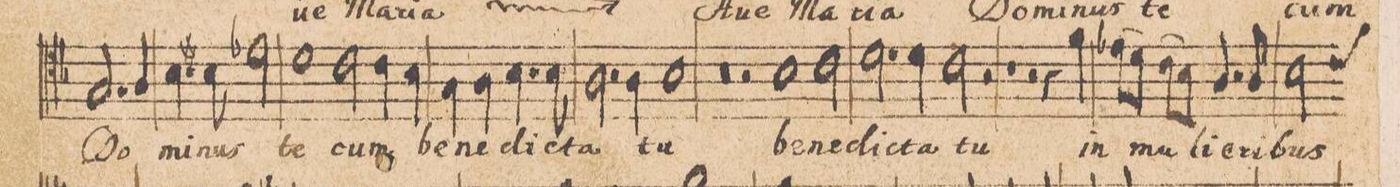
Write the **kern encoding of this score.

**kern	**text	**text
*I"[TENOR.]	*	*
*clefC4	*	*
*k[b-]	*	*
*met(c|)	*	*
*M2/1	*	*
2.G/	Do-	.
4A/	.	.
4.Bn\	-mi-	.
8B\	-nus	.
2e-X\	te-	.
=15-	=15-	=15-
1d	.	.
2c\	-cum	.
4c\	be-	.
4B-y\	.	.
=16-	=16-	=16-
4G\	-ne-	.
4A\	.	.
4.B-\	-di-	.
8B-\	cta	.
2.A\	.	.
4A\	tu	.
=17-	=17-	=17-
1B-	.	.
0r	.	.
=18-	=18-	=18-
2r	.	.
1B-\	be-	.
=19-	=19-	=19-
2c\	-ne-	.
2.d\	-di-	.
4d\	-cta	.
=20-	=20-	=20-
2c\	tu	.
2r	.	.
1r	.	.
=21-	=21-	=21-
2r	.	.
4r	.	.
4f\	in	.
(8e-X\L	mu-	.
8d\J)	.	.
(8c\L	-li-	.
8B-\J)	.	.
4.A/	-e-	.
8A/	-ri-	.
=22-	=22-	=22-
*custos:c	*	*
2B-\	-bus	.
*-	*-	*-
